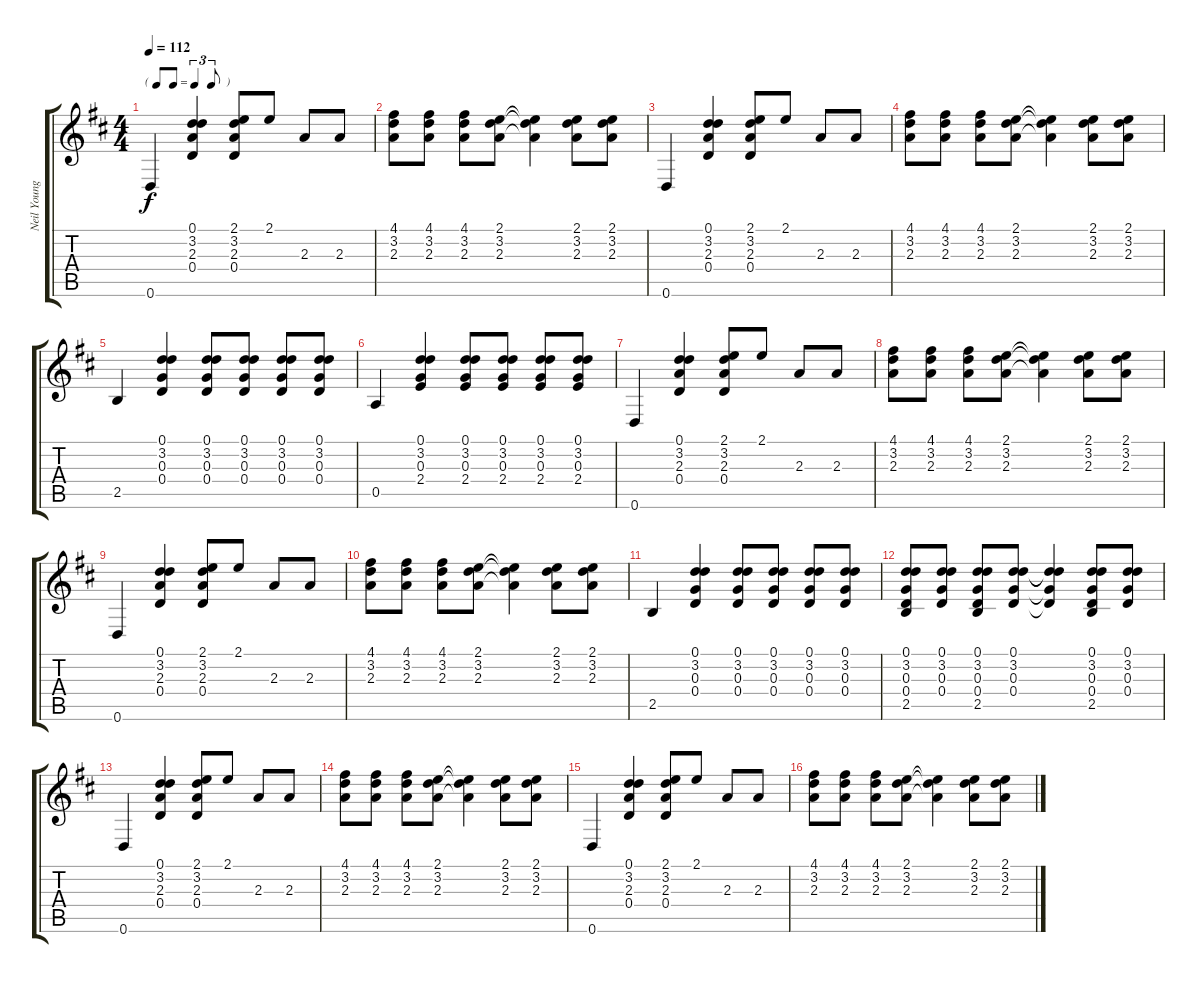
\track ("Neil Young - Acoustic Guitar" "Neil Young") {instrument acousticguitarsteel}
\staff {score tabs}
\tuning (D4 B3 G3 D3 A2 D2) {hide}
\ts (4 4)
\tf triplet8th
\tempo 112
\clef g2
\ks d
0.6.4{dy f} (0.1 3.2 2.3 0.4).4 (2.1 3.2 2.3 0.4).8 2.1.8 2.3.8 2.3.8 |
(4.1 3.2 2.3).8 (4.1 3.2 2.3).8 (4.1 3.2 2.3).8 (2.1 3.2 2.3).8 (2.1{t} 3.2{t} 2.3{t}).4 (2.1 3.2 2.3).8 (2.1 3.2 2.3).8 |
0.6.4 (0.1 3.2 2.3 0.4).4 (2.1 3.2 2.3 0.4).8 2.1.8 2.3.8 2.3.8 |
(4.1 3.2 2.3).8 (4.1 3.2 2.3).8 (4.1 3.2 2.3).8 (2.1 3.2 2.3).8 (2.1{t} 3.2{t} 2.3{t}).4 (2.1 3.2 2.3).8 (2.1 3.2 2.3).8 |
2.5.4 (0.1 3.2 0.3 0.4).4 (0.1 3.2 0.3 0.4).8 (0.1 3.2 0.3 0.4).8 (0.1 3.2 0.3 0.4).8 (0.1 3.2 0.3 0.4).8 |
0.5.4 (0.1 3.2 0.3 2.4).4 (0.1 3.2 0.3 2.4).8 (0.1 3.2 0.3 2.4).8 (0.1 3.2 0.3 2.4).8 (0.1 3.2 0.3 2.4).8 |
0.6.4 (0.1 3.2 2.3 0.4).4 (2.1 3.2 2.3 0.4).8 2.1.8 2.3.8 2.3.8 |
(4.1 3.2 2.3).8 (4.1 3.2 2.3).8 (4.1 3.2 2.3).8 (2.1 3.2 2.3).8 (2.1{t} 3.2{t} 2.3{t}).4 (2.1 3.2 2.3).8 (2.1 3.2 2.3).8 |
0.6.4 (0.1 3.2 2.3 0.4).4 (2.1 3.2 2.3 0.4).8 2.1.8 2.3.8 2.3.8 |
(4.1 3.2 2.3).8 (4.1 3.2 2.3).8 (4.1 3.2 2.3).8 (2.1 3.2 2.3).8 (2.1{t} 3.2{t} 2.3{t}).4 (2.1 3.2 2.3).8 (2.1 3.2 2.3).8 |
2.5.4 (0.1 3.2 0.3 0.4).4 (0.1 3.2 0.3 0.4).8 (0.1 3.2 0.3 0.4).8 (0.1 3.2 0.3 0.4).8 (0.1 3.2 0.3 0.4).8 |
(0.1 3.2 0.3 0.4 2.5).8 (0.1 3.2 0.3 0.4).8 (0.1 3.2 0.3 0.4 2.5).8 (0.1 3.2 0.3 0.4).8 (0.1{t} 3.2{t} 0.3{t} 0.4{t}).4 (0.1 3.2 0.3 0.4 2.5).8 (0.1 3.2 0.3 0.4).8 |
0.6.4 (0.1 3.2 2.3 0.4).4 (2.1 3.2 2.3 0.4).8 2.1.8 2.3.8 2.3.8 |
(4.1 3.2 2.3).8 (4.1 3.2 2.3).8 (4.1 3.2 2.3).8 (2.1 3.2 2.3).8 (2.1{t} 3.2{t} 2.3{t}).4 (2.1 3.2 2.3).8 (2.1 3.2 2.3).8 |
0.6.4 (0.1 3.2 2.3 0.4).4 (2.1 3.2 2.3 0.4).8 2.1.8 2.3.8 2.3.8 |
(4.1 3.2 2.3).8 (4.1 3.2 2.3).8 (4.1 3.2 2.3).8 (2.1 3.2 2.3).8 (2.1{t} 3.2{t} 2.3{t}).4 (2.1 3.2 2.3).8 (2.1 3.2 2.3).8
